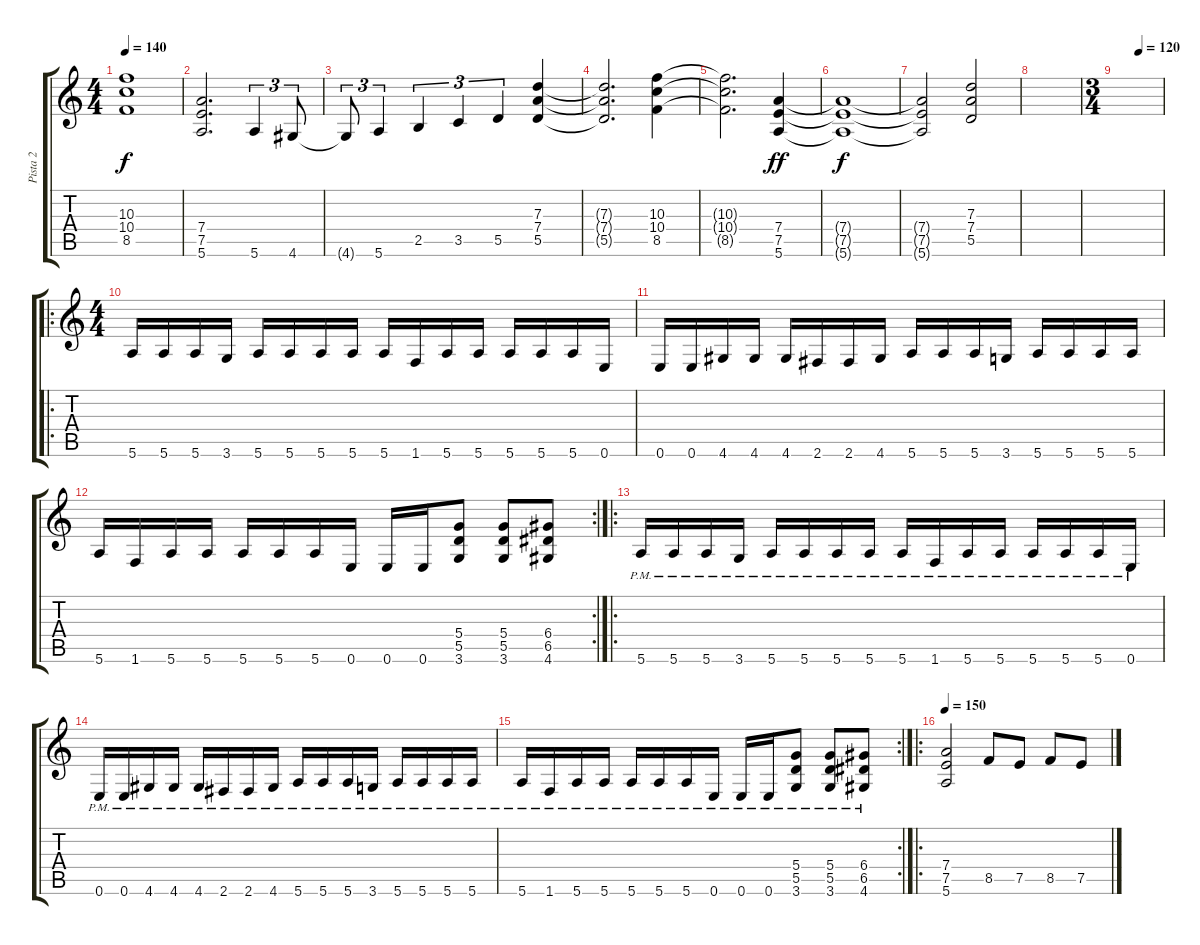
\track ("Pista 2" "Pista 2") {instrument overdrivenguitar}
\staff {score tabs}
\tuning (E4 B3 G3 D3 A2 E2) {hide}
\ts (4 4)
\tempo 140
\clef g2
\ks c
(10.3 10.4 8.5).1{dy f} |
(7.4 7.5 5.6).2{d} 5.6.4{tu (3 2)} 4.6.8{tu (3 2)} |
4.6{t}.8{tu (3 2)} 5.6.4{tu (3 2)} 2.5.4{tu (3 2)} 3.5.4{tu (3 2)} 5.5.4{tu (3 2)} (7.3 7.4 5.5).4 |
(7.3{t} 7.4{t} 5.5{t}).2{d} (10.3 10.4 8.5).4 |
(10.3{t} 10.4{t} 8.5{t}).2{d} (7.4 7.5 5.6).4{dy ff} |
(7.4{t} 7.5{t} 5.6{t}).1{dy f} |
(7.4{t} 7.5{t} 5.6{t}).2 (7.3 7.4 5.5).2 |
|
\ts (3 4)
\tempo (120 0.5)
|
\ro
\ts (4 4)
5.6.16 5.6.16 5.6.16 3.6.16 5.6.16 5.6.16 5.6.16 5.6.16 5.6.16 1.6.16 5.6.16 5.6.16 5.6.16 5.6.16 5.6.16 0.6.16 |
0.6.16 0.6.16 4.6.16 4.6.16 4.6.16 2.6.16 2.6.16 4.6.16 5.6.16 5.6.16 5.6.16 3.6.16 5.6.16 5.6.16 5.6.16 5.6.16 |
\rc 2
5.6.16 1.6.16 5.6.16 5.6.16 5.6.16 5.6.16 5.6.16 0.6.16 0.6.16 0.6.16 (5.4 5.5 3.6).8 (5.4 5.5 3.6).8 (6.4 6.5 4.6).8 |
\ro
5.6{pm}.16 5.6{pm}.16 5.6{pm}.16 3.6{pm}.16 5.6{pm}.16 5.6{pm}.16 5.6{pm}.16 5.6{pm}.16 5.6{pm}.16 1.6{pm}.16 5.6{pm}.16 5.6{pm}.16 5.6{pm}.16 5.6{pm}.16 5.6{pm}.16 0.6{pm}.16 |
0.6{pm}.16 0.6{pm}.16 4.6{pm}.16 4.6{pm}.16 4.6{pm}.16 2.6{pm}.16 2.6{pm}.16 4.6{pm}.16 5.6{pm}.16 5.6{pm}.16 5.6{pm}.16 3.6{pm}.16 5.6{pm}.16 5.6{pm}.16 5.6{pm}.16 5.6{pm}.16 |
\rc 2
5.6{pm}.16 1.6{pm}.16 5.6{pm}.16 5.6{pm}.16 5.6{pm}.16 5.6{pm}.16 5.6{pm}.16 0.6{pm}.16 0.6{pm}.16 0.6{pm}.16 (5.4{pm} 5.5{pm} 3.6{pm}).8 (5.4{pm} 5.5{pm} 3.6{pm}).8 (6.4{pm} 6.5{pm} 4.6{pm}).8 |
\ro
\tempo 150
(7.4 7.5 5.6).2 8.5.8 7.5.8 8.5.8 7.5.8
